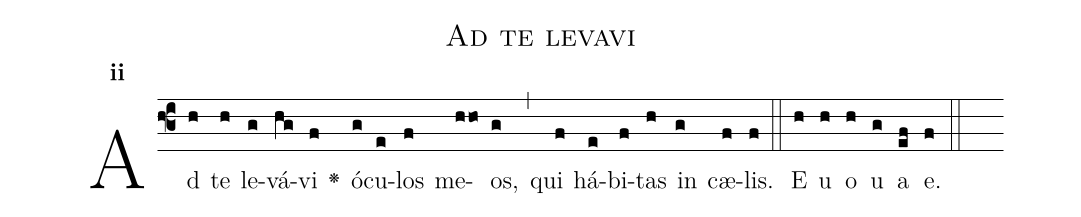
name:Ad te levavi;
office-part:Antiphona;
mode:2;
%%
initial-style: 1;
name: Ad te levavi;
book: Antiphonae & Responsoria/Tomus III, p. 72;
occasion: Psalterium Hebdomada III Feria II;
office-part: Vesperae Ant 1;
user-notes: ;
commentary: ;
annotation: 2d;
centering-scheme: english;
fontsize: 12;
font: OFLSortsMillGoudy;
height: 11;
width: 4.5;
%%
(f3)Ad(h) te(h) le(g)vá(hg)vi(f) <v>\greheightstar</v>() ó(g)cu(e)los(f) me(hho)os,(g) (,) qui(f) há(e)bi(f)tas(h) in(g) cæ(f)lis.(f) (::)
E(h) u(h) o(h) u(g) a(ef) e.(f) (::)
